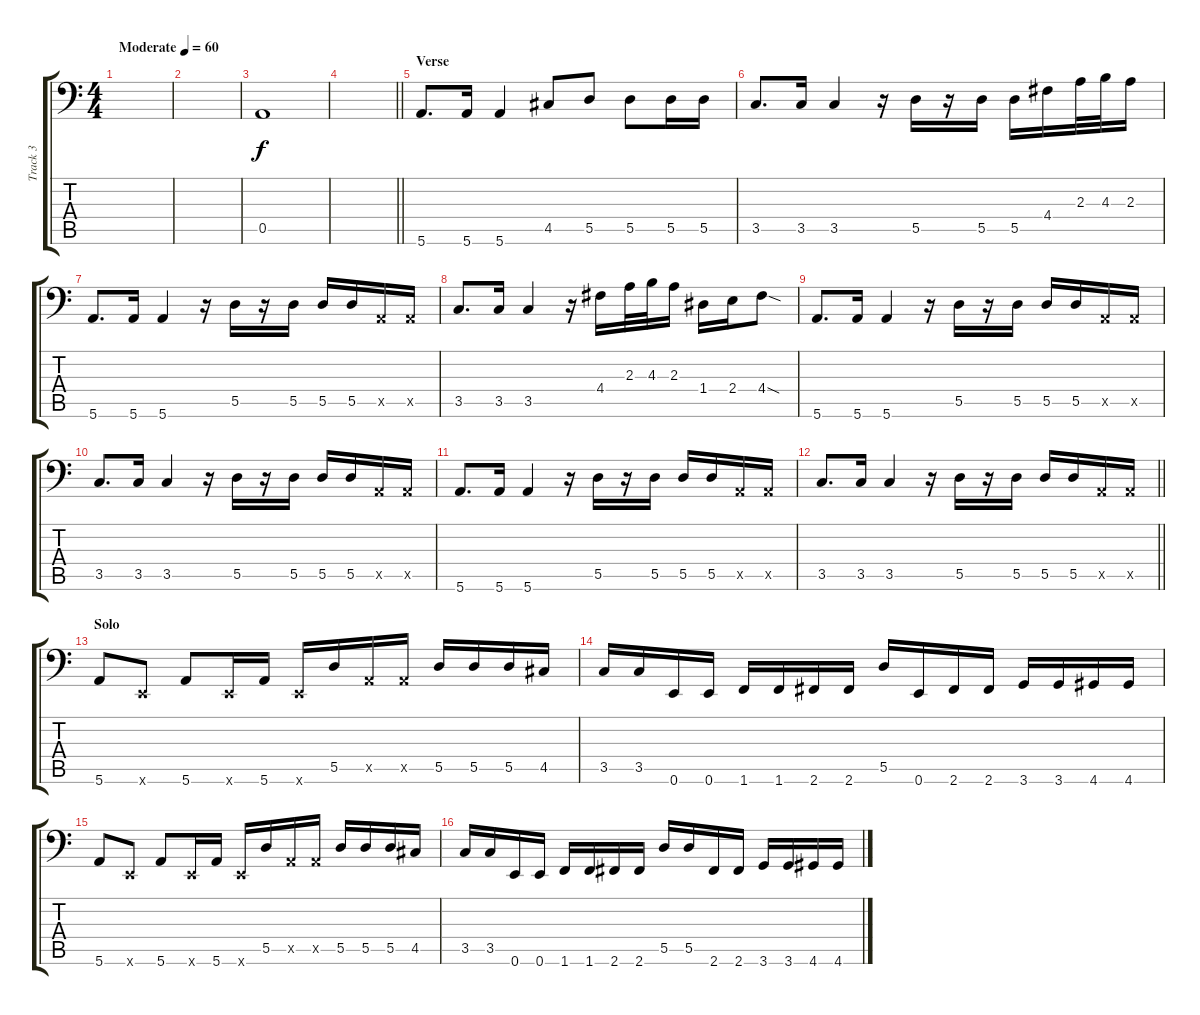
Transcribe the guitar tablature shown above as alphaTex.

\track ("Track 3" "Track 3") {instrument electricbassfinger}
\staff {score tabs}
\tuning (E3 B2 G2 D2 A1 E1) {hide}
\ts (4 4)
\tempo (60 "Moderate")
\tempo 65
\tempo (60 "Moderate")
\clef f4
\ks c
|
|
0.5.1 |
\barLineRight lightlight
|
\section ("" "Verse")
5.6.8{d} 5.6.16 5.6.4 4.5.8 5.5.8 5.5.8 5.5.16 5.5.16 |
3.5.8{d} 3.5.16 3.5.4 r.16 5.5.16 r.16 5.5.16 5.5.16 4.4.16 2.3.32 4.3.32 2.3.16 |
5.6.8{d} 5.6.16 5.6.4 r.16 5.5.16 r.16 5.5.16 5.5.16 5.5.16 0.5{x}.16 0.5{x}.16 |
3.5.8{d} 3.5.16 3.5.4 r.16 4.4.16 2.3.32 4.3.32 2.3.16 1.4.16 2.4.16 4.4{sod}.8 |
5.6.8{d} 5.6.16 5.6.4 r.16 5.5.16 r.16 5.5.16 5.5.16 5.5.16 0.5{x}.16 0.5{x}.16 |
3.5.8{d} 3.5.16 3.5.4 r.16 5.5.16 r.16 5.5.16 5.5.16 5.5.16 0.5{x}.16 0.5{x}.16 |
5.6.8{d} 5.6.16 5.6.4 r.16 5.5.16 r.16 5.5.16 5.5.16 5.5.16 0.5{x}.16 0.5{x}.16 |
\barLineRight lightlight
3.5.8{d} 3.5.16 3.5.4 r.16 5.5.16 r.16 5.5.16 5.5.16 5.5.16 0.5{x}.16 0.5{x}.16 |
\section ("" "Solo")
5.6.8 0.6{x}.8 5.6.8 0.6{x}.16 5.6.16 0.6{x}.16 5.5.16 0.5{x}.16 0.5{x}.16 5.5.16 5.5.16 5.5.16 4.5.16 |
3.5.16 3.5.16 0.6.16 0.6.16 1.6.16 1.6.16 2.6.16 2.6.16 5.5.16 0.6.16 2.6.16 2.6.16 3.6.16 3.6.16 4.6.16 4.6.16 |
5.6.8 0.6{x}.8 5.6.8 0.6{x}.16 5.6.16 0.6{x}.16 5.5.16 0.5{x}.16 0.5{x}.16 5.5.16 5.5.16 5.5.16 4.5.16 |
3.5.16 3.5.16 0.6.16 0.6.16 1.6.16 1.6.16 2.6.16 2.6.16 5.5.16 5.5.16 2.6.16 2.6.16 3.6.16 3.6.16 4.6.16 4.6.16
